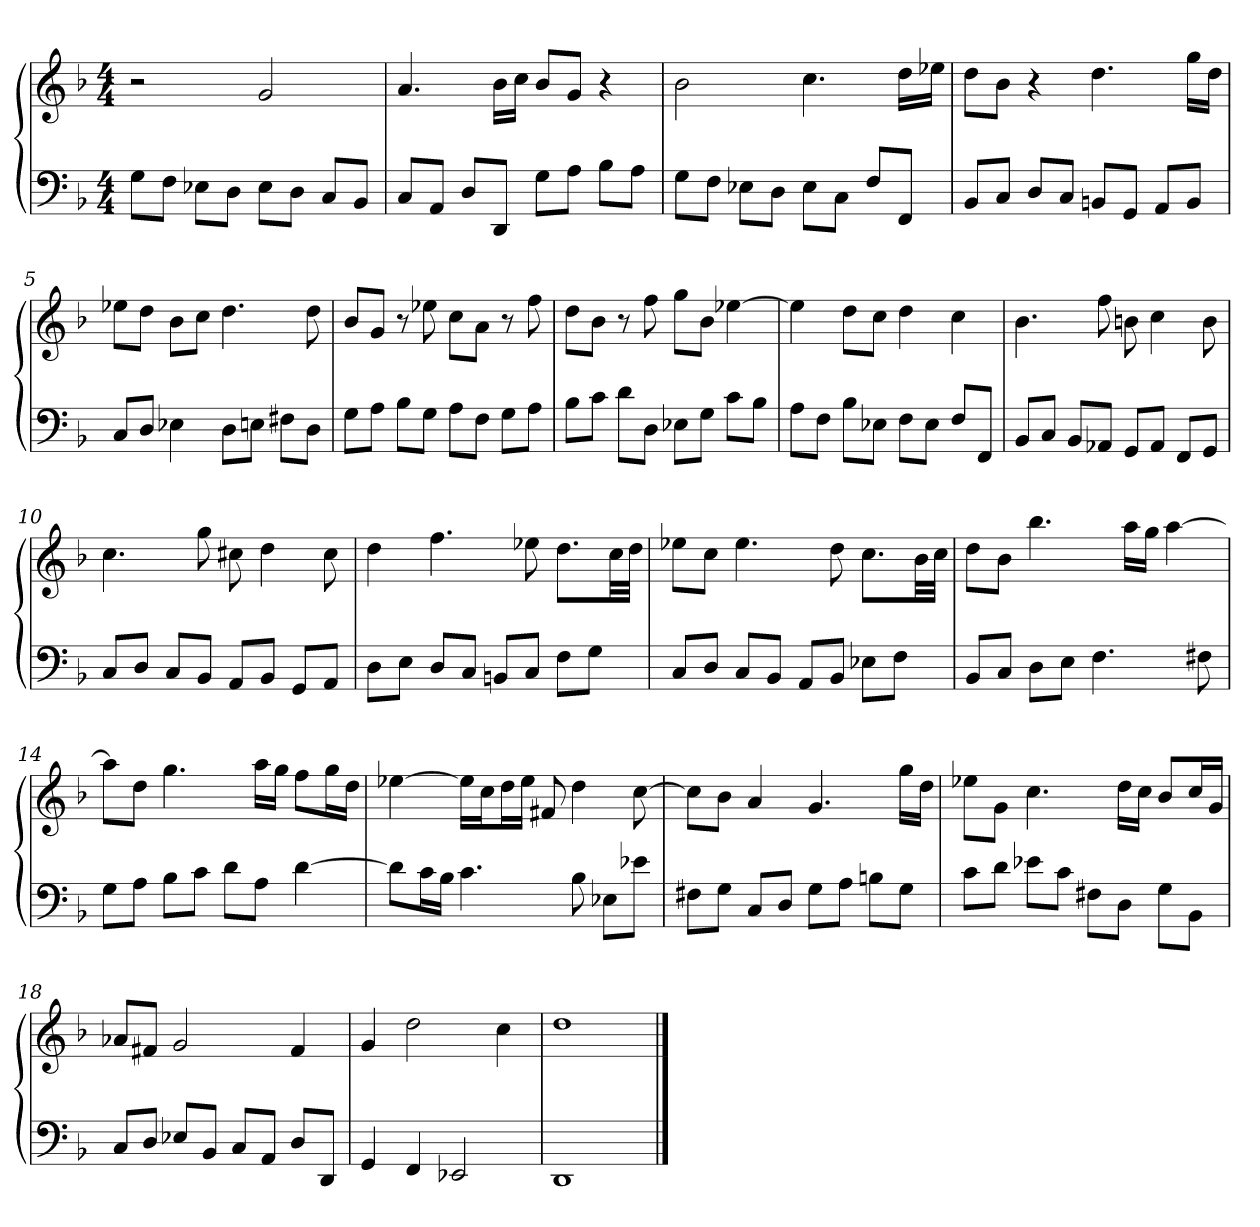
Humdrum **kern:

**kern	**kern
*part1	*part1
*staff2	*staff1
*k[b-]	*k[b-]
*d:	*d:
*M4/4	*M4/4
=1	=1
8GL	2r
8FJ	.
8E-XL	.
8DJ	.
8E-L	2g
8DJ	.
8CL	.
8BB-J	.
=2	=2
8CL	4.a
8AAJ	.
8DL	.
8DDJ	16b-LL
.	16ccJJ
8GL	8b-L
8AJ	8gJ
8B-L	4r
8AJ	.
=3	=3
8GL	2b-
8FJ	.
8E-XL	.
8DJ	.
8E-L	4.cc
8CJ	.
8FL	.
8FFJ	16ddLL
.	16ee-XJJ
=4	=4
8BB-L	8ddL
8CJ	8b-J
8DL	4r
8CJ	.
8BBnL	4.dd
8GGJ	.
8AAL	.
8BBJ	16ggLL
.	16ddJJ
=5	=5
8CL	8ee-XL
8DJ	8ddJ
4E-X	8b-L
.	8ccJ
8DL	4.dd
8EnJ	.
8F#XL	.
8DJ	8dd
=6	=6
8GL	8b-L
8AJ	8gJ
8B-L	8r
8GJ	8ee-X
8AL	8ccL
8FJ	8aJ
8GL	8r
8AJ	8ff
=7	=7
8B-L	8ddL
8cJ	8b-J
8dL	8r
8DJ	8ff
8E-XL	8ggL
8GJ	8b-J
8cL	[4ee-X
8B-J	.
=8	=8
8AL	4ee-]
8FJ	.
8B-L	8ddL
8E-XJ	8ccJ
8FL	4dd
8E-J	.
8FL	4cc
8FFJ	.
=9	=9
8BB-L	4.b-
8CJ	.
8BB-L	.
8AA-XJ	8ff
8GGL	8bn
8AA-J	4cc
8FFL	.
8GGJ	8b
=10	=10
8CL	4.cc
8DJ	.
8CL	.
8BB-J	8gg
8AAL	8cc#X
8BB-J	4dd
8GGL	.
8AAJ	8cc#
=11	=11
8DL	4dd
8EJ	.
8DL	4.ff
8CJ	.
8BBnL	.
8CJ	8ee-X
8FL	8.ddL
8GJ	.
.	32ccLL
.	32ddJJJ
=12	=12
8CL	8ee-XL
8DJ	8ccJ
8CL	4.ee-
8BB-J	.
8AAL	.
8BB-J	8dd
8E-XL	8.ccL
8FJ	.
.	32b-LL
.	32ccJJJ
=13	=13
8BB-L	8ddL
8CJ	8b-J
8DL	4.bb-
8EJ	.
4.F	.
.	16aaLL
.	16ggJJ
.	[4aa
8F#X	.
=14	=14
8GL	8aaL]
8AJ	8ddJ
8B-L	4.gg
8cJ	.
8dL	.
8AJ	16aaLL
.	16ggJJ
[4d	8ffL
.	16ggL
.	16ddJJ
=15	=15
8dL]	[4ee-X
16cL	.
16B-JJ	.
4.c	16ee-LL]
.	16ccJ
.	16ddL
.	16ee-JJ
.	8f#X
8B-	4dd
8E-XL	.
8e-XJ	[8cc
=16	=16
8F#XL	8ccL]
8GJ	8b-J
8CL	4a
8DJ	.
8GL	4.g
8AJ	.
8BnL	.
8GJ	16ggLL
.	16ddJJ
=17	=17
8cL	8ee-XL
8dJ	8gJ
8e-XL	4.cc
8cJ	.
8F#XL	.
8DJ	16ddLL
.	16ccJJ
8GL	8b-L
8BB-J	16ccL
.	16gJJ
=18	=18
8CL	8a-XL
8DJ	8f#XJ
8E-XL	2g
8BB-J	.
8CL	.
8AAJ	.
8DL	4f#
8DDJ	.
=19	=19
4GG	4g
4FF	2dd
2EE-X	.
.	4cc
=20	=20
1DD	1dd
==	==
*-	*-
